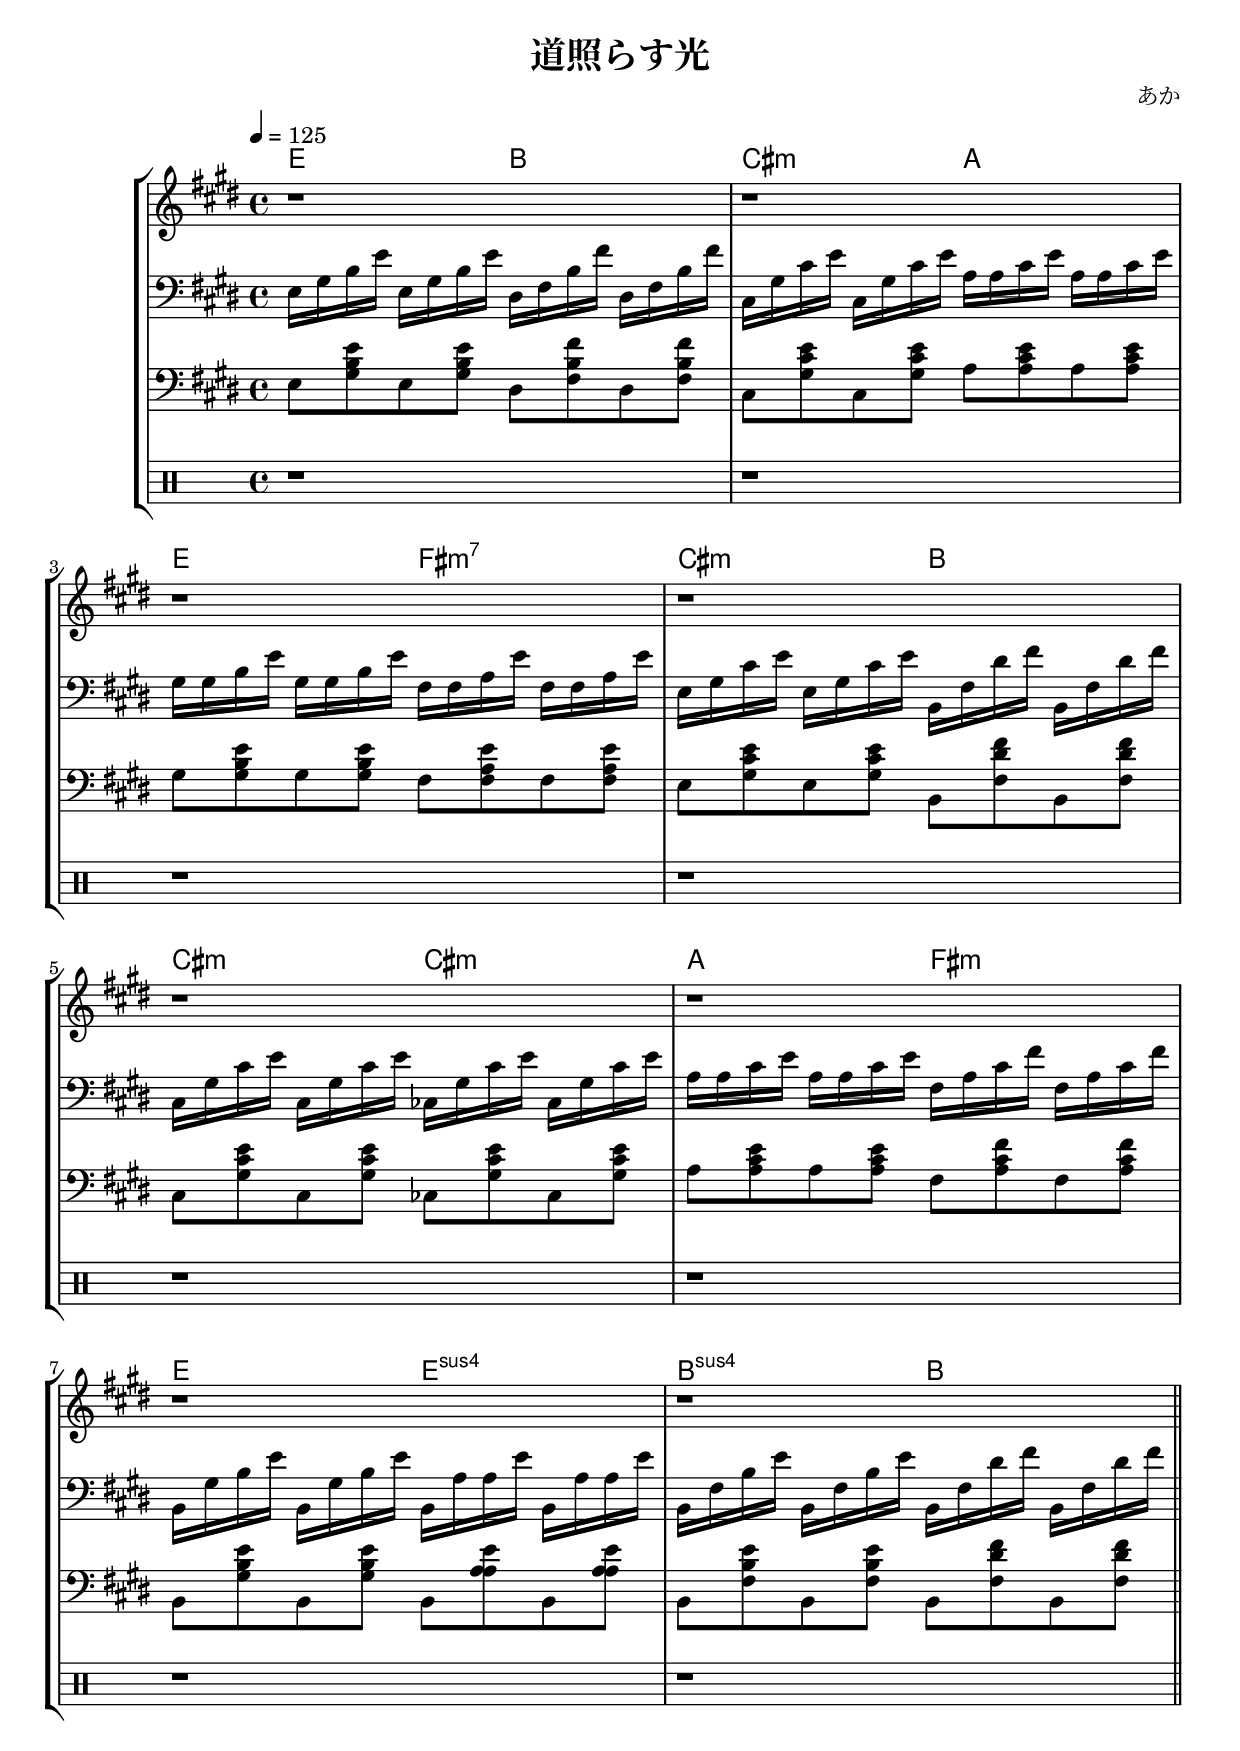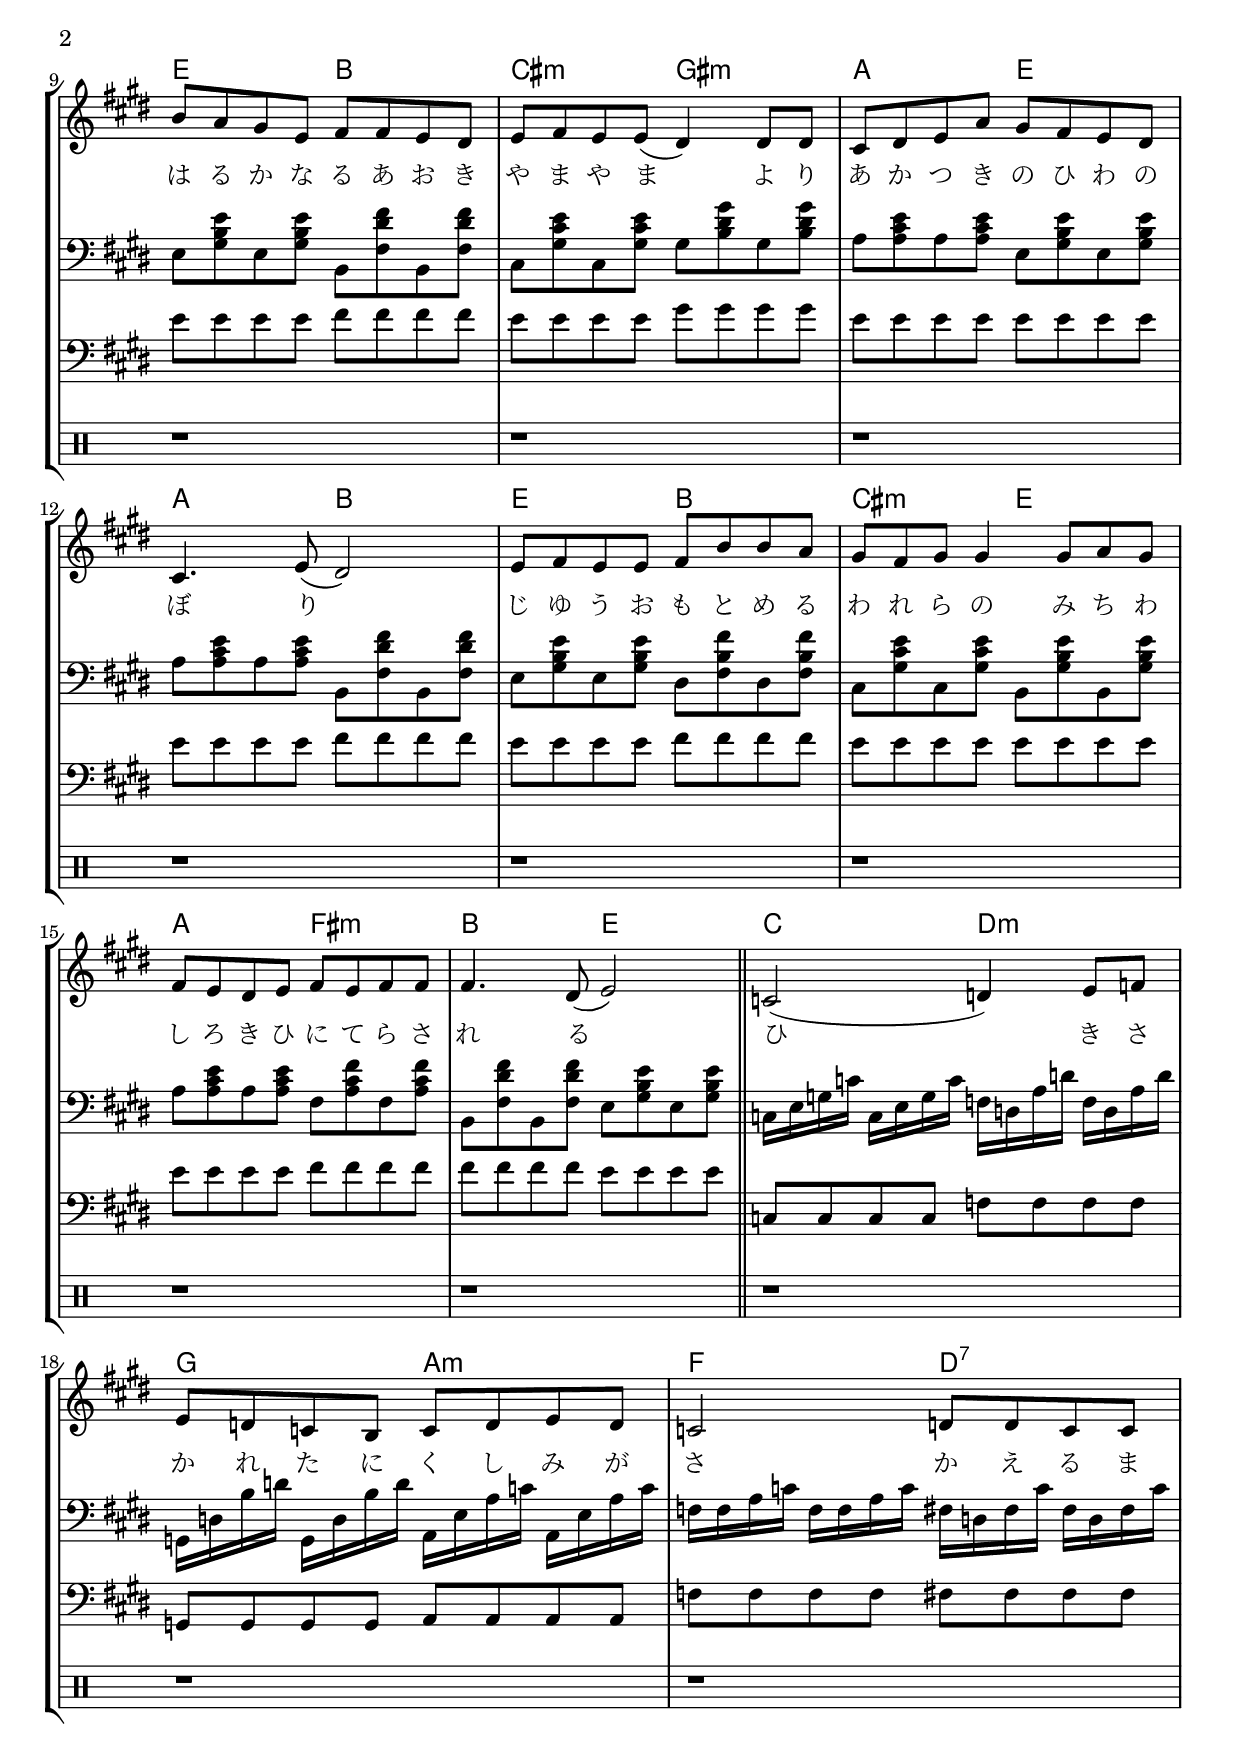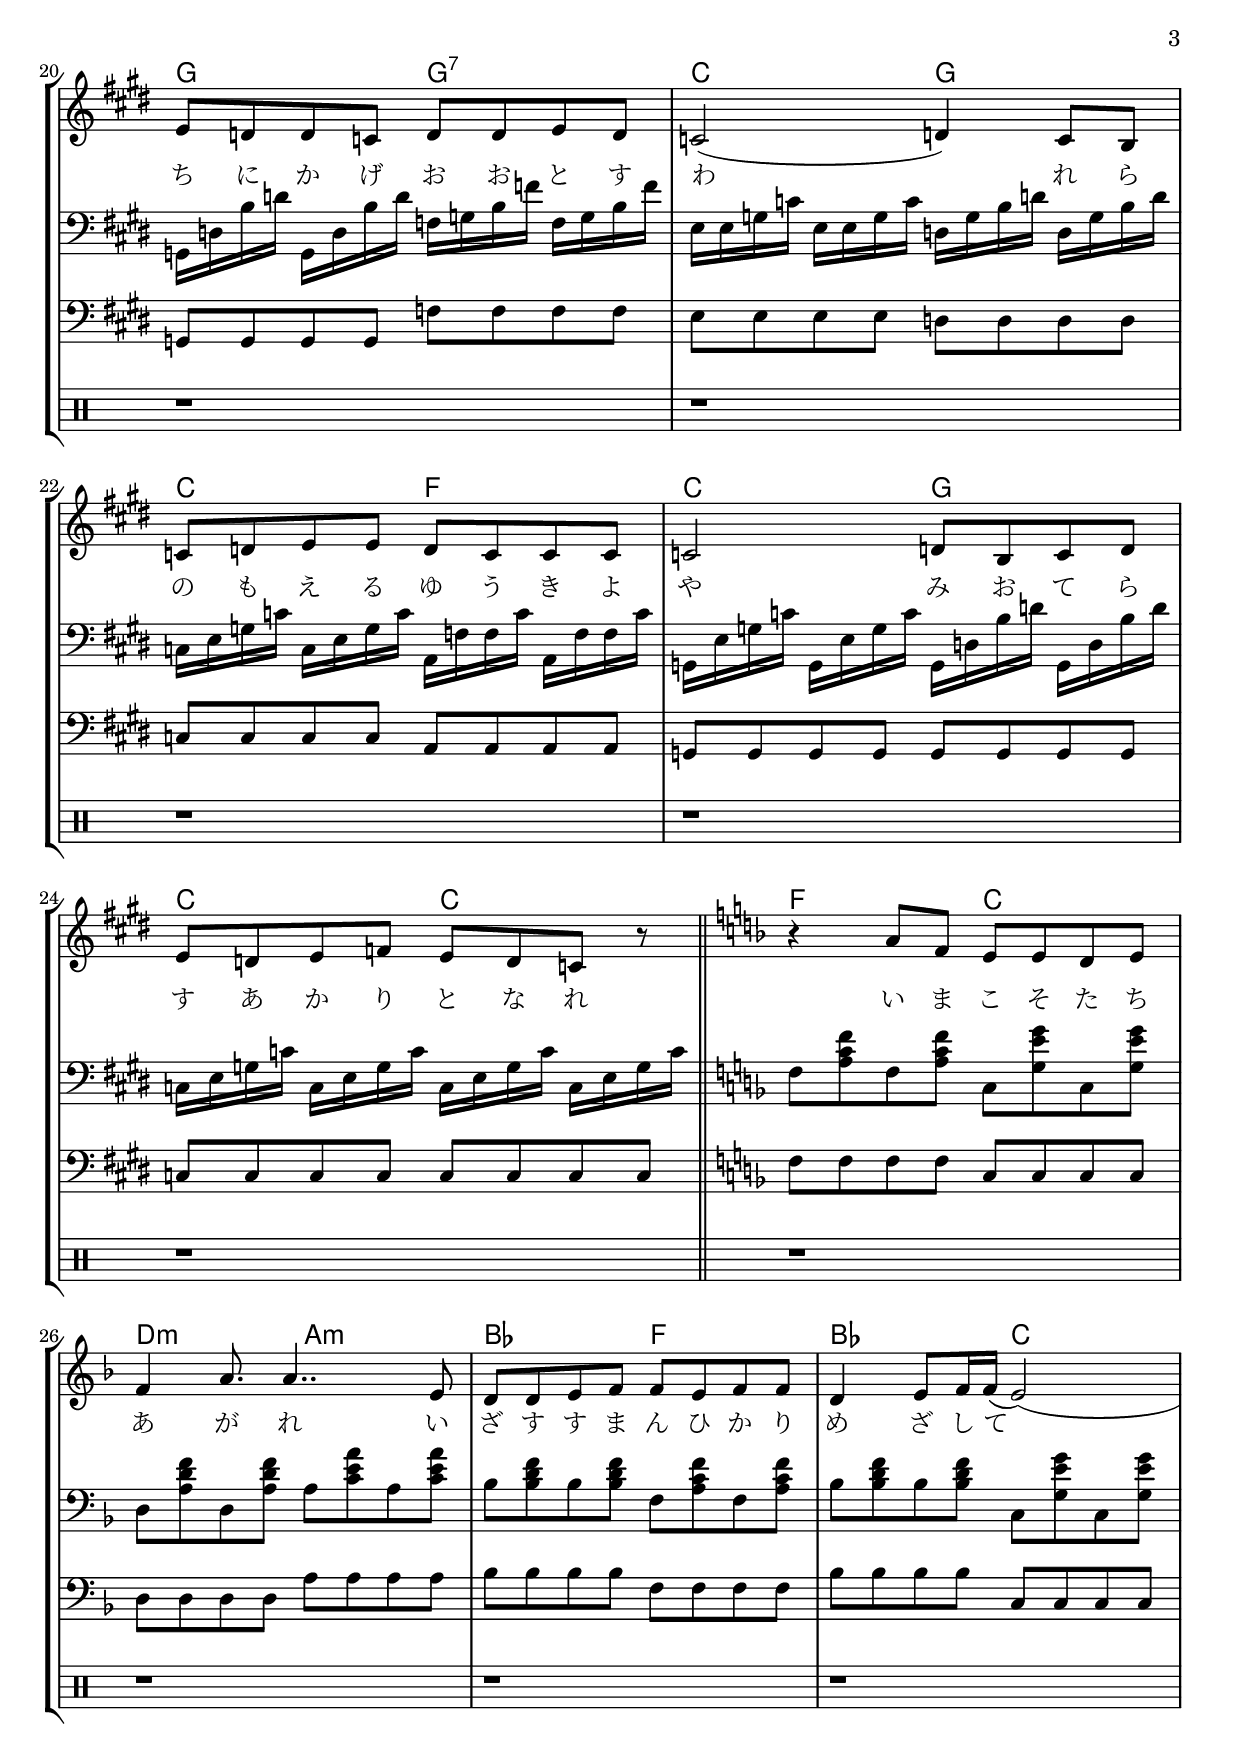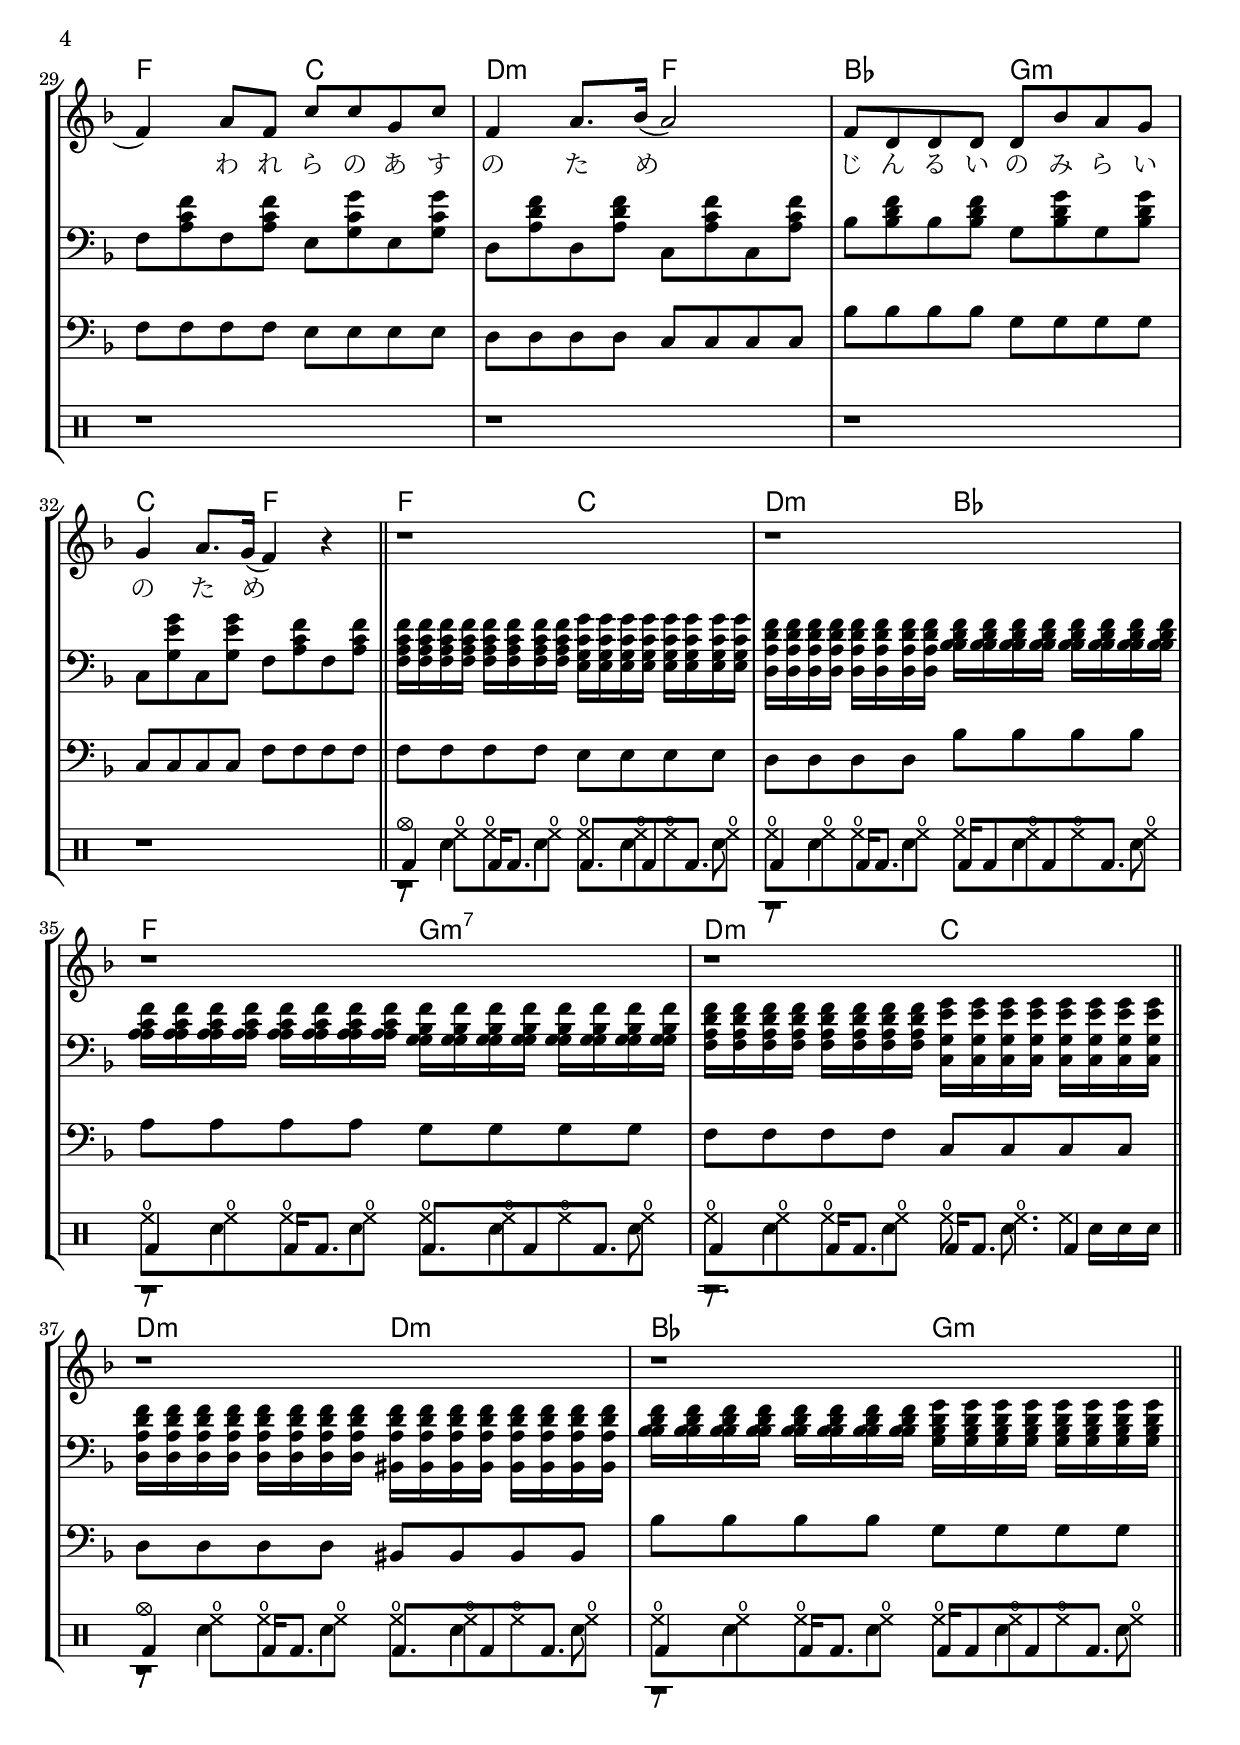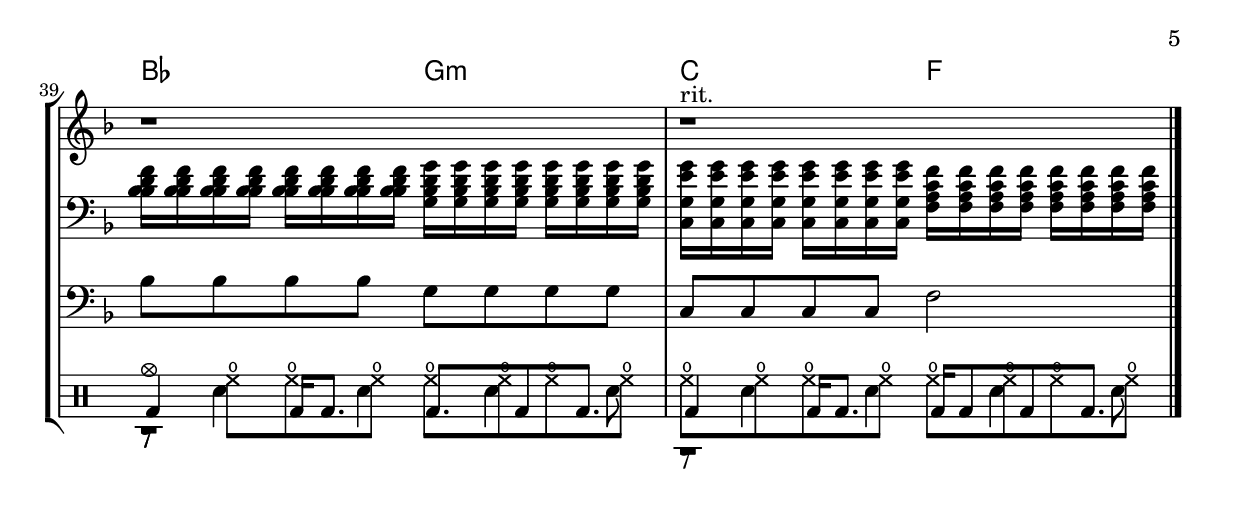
\version "2.12.1"

\header {
	title = \markup {道照らす光}
	composer = \markup \center-column {あか}
}

harmony = \chordmode {
	e2 b cis:m a e fis:min7 cis:m b cis:m cis:m a fis:m e e:sus4 b:sus4 b 

	e b cis:m gis:m a e a b e b cis:m e a fis:m b e 

	c d:m g a:m f d:7 g g:7 c g c f c g c c 

	f c d:m a:m bes f bes c f c d:m f bes g:m c f 

	f c d:m bes f g:min7 d:m c 

	d:m d:m bes g:m 

	bes g:m c f 
}

melody = {
	\key e \major
	\tempo 4 = 125
	r1 | r1 | r1 | r1 | r1 | r1 | r1 | r1   
	\set Staff.midiInstrument = #"fss0.35"
	 b'8  a'8  gis'8  e'8  fis'8  fis'8  e'8  dis'8 
	e'8  fis'8  e'8  e'8  (dis'4)  dis'8  dis'8 
	cis'8  dis'8  e'8  a'8  gis'8  fis'8  e'8  dis'8 
	cis'4.  e'8  (dis'2) 
	e'8  fis'8  e'8  e'8  fis'8  b'8  b'8  a'8 
	gis'8  fis'8  gis'8  gis'4  gis'8  a'8  gis'8 
	fis'8  e'8  dis'8  e'8  fis'8  e'8  fis'8  fis'8 
	fis'4.  dis'8  (e'2)
	\set Staff.midiInstrument = #"fss0.35"
	 c'2  (d'4)  e'8  f'8 
	e'8  d'8  c'8  b8  c'8  d'8  e'8  d'8 
	c'2  d'8  d'8  c'8  c'8 
	e'8  d'8  d'8  c'8  d'8  d'8  e'8  d'8 
	c'2  (d'4)  c'8  b8 
	c'8  d'8  e'8  e'8  d'8  c'8  c'8  c'8 
	c'2  d'8  b8  c'8  d'8 
	e'8  d'8  e'8  f'8  e'8  d'8  c'8  	r8 	\set Staff.midiInstrument = #"fss0.35"
		\key f \major
r4 a'8  f'8  e'8  e'8  d'8  e'8 
	f'4  a'8.  a'4..  e'8 
	d'8  d'8  e'8  f'8  f'8  e'8  f'8  f'8 
	d'4  e'8  f'16  f'16  (e'2) 
	(f'4)  a'8  f'8  c''8  c''8  g'8  c''8 
	f'4  a'8.  bes'16  (a'2) 
	f'8  d'8  d'8  d'8  d'8  bes'8  a'8  g'8 
	g'4  a'8.  g'16  (f'4)  	r4 	r1 | r1 | r1 | r1   
	r1 | r1   
	r1 | r1^"rit." \bar "|."
}

words = \lyricmode {
	
	は  る  か  な  る  あ  お  き  や  ま  や  ま  よ  り  あ  か  つ  き  の  ひ  わ  の  ぼ  り  じ  ゆ  う  お  も  と  め  る  わ  れ  ら  の  み  ち  わ  し  ろ  き  ひ  に  て  ら  さ  れ  る  
	ひ  き  さ  か  れ  た  に  く  し  み  が  さ  か  え  る  ま  ち  に  か  げ  お  お  と  す  わ  れ  ら  の  も  え  る  ゆ  う  き  よ  や  み  お  て  ら  す  あ  か  り  と  な  れ  
	い  ま  こ  そ  た  ち  あ  が  れ  い  ざ  す  す  ま  ん  ひ  か  り  め  ざ  し  て  わ  れ  ら  の  あ  す  の  た  め  じ  ん  る  い  の  み  ら  い  の  た  め  
	
	
	
}

tempochange = {
	\tempo 4 = 125
	r1 | r1 | r1 | r1 | r1 | r1 | r1 | r1 \bar "||"
	\tempo 4 = 125
	r1 | r1 | r1 | r1 | r1 | r1 | r1 | r1 \bar "||"
	\tempo 4 = 125
	r1 | r1 | r1 | r1 | r1 | r1 | r1 | r1 \bar "||"
	\tempo 4 = 125
	r1 | r1 | r1 | r1 | r1 | r1 | r1 | r1 \bar "||"
	\tempo 4 = 125
	r1 | r1 | r1 | r1 \bar "||"
	\tempo 4 = 125
	r1 | r1 \bar "||"
	\tempo 4 = 125
	r1 | \tempo 4 = 93 r2 \tempo 4 = 83 r2 \bar "|."
}

mainacc = {
	\clef bass
	\set Staff.midiInstrument = #"Acoustic grand"
	\key e \major
	\tempo 4 = 125
	e16 gis b e' e gis b e'
	dis16 fis b fis' dis fis b fis'
	cis16 gis cis' e' cis gis cis' e'
	a16 a cis' e' a a cis' e'
	gis16 gis b e' gis gis b e'
	fis16 fis a e' fis fis a e'
	e16 gis cis' e' e gis cis' e'
	b,16 fis dis' fis' b, fis dis' fis'
	cis16 gis cis' e' cis gis cis' e'
	ces16 gis cis' e' ces gis cis' e'
	a16 a cis' e' a a cis' e'
	fis16 a cis' fis' fis a cis' fis'
	b,16 gis b e' b, gis b e'
	b,16 a a e' b, a a e'
	b,16 fis b e' b, fis b e'
	b,16 fis dis' fis' b, fis dis' fis'
	\bar "||"

	\set Staff.midiInstrument = #"Acoustic grand"
	e8 <gis b e'> e <gis b e'>
	b,8 <fis dis' fis'> b, <fis dis' fis'>
	cis8 <gis cis' e'> cis <gis cis' e'>
	gis8 <b dis' gis'> gis <b dis' gis'>
	a8 <a cis' e'> a <a cis' e'>
	e8 <gis b e'> e <gis b e'>
	a8 <a cis' e'> a <a cis' e'>
	b,8 <fis dis' fis'> b, <fis dis' fis'>
	e8 <gis b e'> e <gis b e'>
	dis8 <fis b fis'> dis <fis b fis'>
	cis8 <gis cis' e'> cis <gis cis' e'>
	b,8 <gis b e'> b, <gis b e'>
	a8 <a cis' e'> a <a cis' e'>
	fis8 <a cis' fis'> fis <a cis' fis'>
	b,8 <fis dis' fis'> b, <fis dis' fis'>
	e8 <gis b e'> e <gis b e'>
	\bar "||"

	\set Staff.midiInstrument = #"Acoustic grand"
	c16 e g c' c e g c'
	f16 d a d' f d a d'
	g,16 d b d' g, d b d'
	a,16 e a c' a, e a c'
	f16 f a c' f f a c'
	fis16 d fis c' fis d fis c'
	g,16 d b d' g, d b d'
	f16 g b f' f g b f'
	e16 e g c' e e g c'
	d16 g b d' d g b d'
	c16 e g c' c e g c'
	a,16 f f c' a, f f c'
	g,16 e g c' g, e g c'
	g,16 d b d' g, d b d'
	c16 e g c' c e g c'
	c16 e g c' c e g c'
	\bar "||"

	\set Staff.midiInstrument = #"Acoustic grand"
	\key f \major
	f8 <a c' f'> f <a c' f'>
	c8 <g e' g'> c <g e' g'>
	d8 <a d' f'> d <a d' f'>
	a8 <c' e' a'> a <c' e' a'>
	bes8 <bes d' f'> bes <bes d' f'>
	f8 <a c' f'> f <a c' f'>
	bes8 <bes d' f'> bes <bes d' f'>
	c8 <g e' g'> c <g e' g'>
	f8 <a c' f'> f <a c' f'>
	e8 <g c' g'> e <g c' g'>
	d8 <a d' f'> d <a d' f'>
	c8 <a c' f'> c <a c' f'>
	bes8 <bes d' f'> bes <bes d' f'>
	g8 <bes d' g'> g <bes d' g'>
	c8 <g e' g'> c <g e' g'>
	f8 <a c' f'> f <a c' f'>
	\bar "||"

	\set Staff.midiInstrument = #"Lead 2 (sawtooth)"
	<f a c' f'>16 <f a c' f'>16 <f a c' f'>16 <f a c' f'>16 <f a c' f'>16 <f a c' f'>16 <f a c' f'>16 <f a c' f'>16
	 <e g c' g'>16 <e g c' g'>16 <e g c' g'>16 <e g c' g'>16 <e g c' g'>16 <e g c' g'>16 <e g c' g'>16 <e g c' g'>16
	 <d a d' f'>16 <d a d' f'>16 <d a d' f'>16 <d a d' f'>16 <d a d' f'>16 <d a d' f'>16 <d a d' f'>16 <d a d' f'>16
	 <bes bes d' f'>16 <bes bes d' f'>16 <bes bes d' f'>16 <bes bes d' f'>16 <bes bes d' f'>16 <bes bes d' f'>16 <bes bes d' f'>16 <bes bes d' f'>16
	 <a a c' f'>16 <a a c' f'>16 <a a c' f'>16 <a a c' f'>16 <a a c' f'>16 <a a c' f'>16 <a a c' f'>16 <a a c' f'>16
	 <g g bes f'>16 <g g bes f'>16 <g g bes f'>16 <g g bes f'>16 <g g bes f'>16 <g g bes f'>16 <g g bes f'>16 <g g bes f'>16
	 <f a d' f'>16 <f a d' f'>16 <f a d' f'>16 <f a d' f'>16 <f a d' f'>16 <f a d' f'>16 <f a d' f'>16 <f a d' f'>16
	 <c g e' g'>16 <c g e' g'>16 <c g e' g'>16 <c g e' g'>16 <c g e' g'>16 <c g e' g'>16 <c g e' g'>16 <c g e' g'>16
	\bar "||"

	\set Staff.midiInstrument = #"Lead 2 (sawtooth)"
	 <d a d' f'>16 <d a d' f'>16 <d a d' f'>16 <d a d' f'>16 <d a d' f'>16 <d a d' f'>16 <d a d' f'>16 <d a d' f'>16
	 <bis, a d' f'>16 <bis, a d' f'>16 <bis, a d' f'>16 <bis, a d' f'>16 <bis, a d' f'>16 <bis, a d' f'>16 <bis, a d' f'>16 <bis, a d' f'>16
	 <bes bes d' f'>16 <bes bes d' f'>16 <bes bes d' f'>16 <bes bes d' f'>16 <bes bes d' f'>16 <bes bes d' f'>16 <bes bes d' f'>16 <bes bes d' f'>16
	 <g bes d' g'>16 <g bes d' g'>16 <g bes d' g'>16 <g bes d' g'>16 <g bes d' g'>16 <g bes d' g'>16 <g bes d' g'>16 <g bes d' g'>16
	\bar "||"

	\set Staff.midiInstrument = #"Lead 2 (sawtooth)"
	 <bes bes d' f'>16 <bes bes d' f'>16 <bes bes d' f'>16 <bes bes d' f'>16 <bes bes d' f'>16 <bes bes d' f'>16 <bes bes d' f'>16 <bes bes d' f'>16
	 <g bes d' g'>16 <g bes d' g'>16 <g bes d' g'>16 <g bes d' g'>16 <g bes d' g'>16 <g bes d' g'>16 <g bes d' g'>16 <g bes d' g'>16
	 <c g e' g'>16 <c g e' g'>16 <c g e' g'>16 <c g e' g'>16 <c g e' g'>16 <c g e' g'>16 <c g e' g'>16 <c g e' g'>16
	 <f a c' f'>16 <f a c' f'>16 <f a c' f'>16 <f a c' f'>16 <f a c' f'>16 <f a c' f'>16 <f a c' f'>16 <f a c' f'>16
	\bar "|."
}

subacc = {
	\clef bass
	\set Staff.midiInstrument = #"Acoustic grand"
	\key e \major
	\tempo 4 = 125
	e8 <gis b e'> e <gis b e'>
	dis8 <fis b fis'> dis <fis b fis'>
	cis8 <gis cis' e'> cis <gis cis' e'>
	a8 <a cis' e'> a <a cis' e'>
	gis8 <gis b e'> gis <gis b e'>
	fis8 <fis a e'> fis <fis a e'>
	e8 <gis cis' e'> e <gis cis' e'>
	b,8 <fis dis' fis'> b, <fis dis' fis'>
	cis8 <gis cis' e'> cis <gis cis' e'>
	ces8 <gis cis' e'> ces <gis cis' e'>
	a8 <a cis' e'> a <a cis' e'>
	fis8 <a cis' fis'> fis <a cis' fis'>
	b,8 <gis b e'> b, <gis b e'>
	b,8 <a a e'> b, <a a e'>
	b,8 <fis b e'> b, <fis b e'>
	b,8 <fis dis' fis'> b, <fis dis' fis'>
	\bar "||"

	\set Staff.midiInstrument = #"Acoustic grand"
	e'8 e'8 e'8 e'8
	fis'8 fis'8 fis'8 fis'8
	e'8 e'8 e'8 e'8
	gis'8 gis'8 gis'8 gis'8
	e'8 e'8 e'8 e'8
	e'8 e'8 e'8 e'8
	e'8 e'8 e'8 e'8
	fis'8 fis'8 fis'8 fis'8
	e'8 e'8 e'8 e'8
	fis'8 fis'8 fis'8 fis'8
	e'8 e'8 e'8 e'8
	e'8 e'8 e'8 e'8
	e'8 e'8 e'8 e'8
	fis'8 fis'8 fis'8 fis'8
	fis'8 fis'8 fis'8 fis'8
	e'8 e'8 e'8 e'8
	\bar "||"

	\set Staff.midiInstrument = #"Electric Bass (pick)"
	c8 c8 c8 c8
	f8 f8 f8 f8
	g,8 g,8 g,8 g,8
	a,8 a,8 a,8 a,8
	f8 f8 f8 f8
	fis8 fis8 fis8 fis8
	g,8 g,8 g,8 g,8
	f8 f8 f8 f8
	e8 e8 e8 e8
	d8 d8 d8 d8
	c8 c8 c8 c8
	a,8 a,8 a,8 a,8
	g,8 g,8 g,8 g,8
	g,8 g,8 g,8 g,8
	c8 c8 c8 c8
	c8 c8 c8 c8
	\bar "||"

	\set Staff.midiInstrument = #"Reed organ"
	\key f \major
	f8 f8 f8 f8
	c8 c8 c8 c8
	d8 d8 d8 d8
	a8 a8 a8 a8
	bes8 bes8 bes8 bes8
	f8 f8 f8 f8
	bes8 bes8 bes8 bes8
	c8 c8 c8 c8
	f8 f8 f8 f8
	e8 e8 e8 e8
	d8 d8 d8 d8
	c8 c8 c8 c8
	bes8 bes8 bes8 bes8
	g8 g8 g8 g8
	c8 c8 c8 c8
	f8 f8 f8 f8
	\bar "||"

	\set Staff.midiInstrument = #"Electric Bass (finger)"
	f8 f8 f8 f8
	e8 e8 e8 e8
	d8 d8 d8 d8
	bes8 bes8 bes8 bes8
	a8 a8 a8 a8
	g8 g8 g8 g8
	f8 f8 f8 f8
	c8 c8 c8 c8
	\bar "||"

	\set Staff.midiInstrument = #"Electric Bass (finger)"
	d8 d8 d8 d8
	bis,8 bis,8 bis,8 bis,8
	bes8 bes8 bes8 bes8
	g8 g8 g8 g8
	\bar "||"

	\set Staff.midiInstrument = #"Electric Bass (finger)"
	bes8 bes8 bes8 bes8
	g8 g8 g8 g8
	c8 c8 c8 c8
	f2
	\bar "|."
}

percA = {
	\drummode {
	r1 |r1 |r1 |r1 |r1 |r1 |r1 |r1 \bar "||"
	r1 |r1 |r1 |r1 |r1 |r1 |r1 |r1 \bar "||"
	r1 |r1 |r1 |r1 |r1 |r1 |r1 |r1 \bar "||"
	r1 |r1 |r1 |r1 |r1 |r1 |r1 |r1 \bar "||"
	cymc1  |r1  |r1  |r1  \bar "||"
	cymc1  |r1  \bar "||"
	cymc1  |r1  \bar "|."
	}
}

percB = {
	\drummode {
	r1 |r1 |r1 |r1 |r1 |r1 |r1 |r1 \bar "||"
	r1 |r1 |r1 |r1 |r1 |r1 |r1 |r1 \bar "||"
	r1 |r1 |r1 |r1 |r1 |r1 |r1 |r1 \bar "||"
	r1 |r1 |r1 |r1 |r1 |r1 |r1 |r1 \bar "||"
	r8 hho8 hho8 hho8 hho8 hho8 hho8 hho8  |hho8 hho8 hho8 hho8 hho8 hho8 hho8 hho8  |hho8 hho8 hho8 hho8 hho8 hho8 hho8 hho8  |hho8 hho8 hho8 hho8 hho8 hho4.  \bar "||"
	r8 hho8 hho8 hho8 hho8 hho8 hho8 hho8  |hho8 hho8 hho8 hho8 hho8 hho8 hho8 hho8  \bar "||"
	r8 hho8 hho8 hho8 hho8 hho8 hho8 hho8  |hho8 hho8 hho8 hho8 hho8 hho8 hho8 hho8  \bar "|."
	}
}

percC = {
	\drummode {
	r1 |r1 |r1 |r1 |r1 |r1 |r1 |r1 \bar "||"
	r1 |r1 |r1 |r1 |r1 |r1 |r1 |r1 \bar "||"
	r1 |r1 |r1 |r1 |r1 |r1 |r1 |r1 \bar "||"
	r1 |r1 |r1 |r1 |r1 |r1 |r1 |r1 \bar "||"
	r1  |r1  |r1  |r2. hh4  \bar "||"
	r1  |r1  \bar "||"
	r1  |r1  \bar "|."
	}
}

percD = {
	\drummode {
	r1 |r1 |r1 |r1 |r1 |r1 |r1 |r1 \bar "||"
	r1 |r1 |r1 |r1 |r1 |r1 |r1 |r1 \bar "||"
	r1 |r1 |r1 |r1 |r1 |r1 |r1 |r1 \bar "||"
	r1 |r1 |r1 |r1 |r1 |r1 |r1 |r1 \bar "||"
	r8 sn4 sn4 sn4 sn8  |r8 sn4 sn4 sn4 sn8  |r8 sn4 sn4 sn4 sn8  |r8 sn4 sn4 sn8. sn16 sn16 sn16  \bar "||"
	r8 sn4 sn4 sn4 sn8  |r8 sn4 sn4 sn4 sn8  \bar "||"
	r8 sn4 sn4 sn4 sn8  |r8 sn4 sn4 sn4 sn8  \bar "|."
	}
}

percE = {
	\drummode {
	r1 |r1 |r1 |r1 |r1 |r1 |r1 |r1 \bar "||"
	r1 |r1 |r1 |r1 |r1 |r1 |r1 |r1 \bar "||"
	r1 |r1 |r1 |r1 |r1 |r1 |r1 |r1 \bar "||"
	r1 |r1 |r1 |r1 |r1 |r1 |r1 |r1 \bar "||"
	bd4 bd16 bd8. bd8. bd8 bd8.  |bd4 bd16 bd8. bd16 bd8 bd8 bd8.  |bd4 bd16 bd8. bd8. bd8 bd8.  |bd4 bd16 bd8. bd16 bd8. bd4  \bar "||"
	bd4 bd16 bd8. bd8. bd8 bd8.  |bd4 bd16 bd8. bd16 bd8 bd8 bd8.  \bar "||"
	bd4 bd16 bd8. bd8. bd8 bd8.  |bd4 bd16 bd8. bd16 bd8 bd8 bd8.  \bar "|."
	}
}

\score {
	<<
		\new StaffGroup <<
			\new ChordNames {\harmony}
			\new Voice = "melody" {\melody}
			\new Lyrics \lyricsto "melody" \words
			\new Staff = "mainacc" {\mainacc}
			\new Staff = "subacc" {\subacc}
			\new DrumStaff <<
				\new DrumVoice {\percA}
				\new DrumVoice {\percB}
				\new DrumVoice {\percC}
				\new DrumVoice {\percD}
				\new DrumVoice {\percE}
			>>
		>>
	>>
	\layout { }
}
